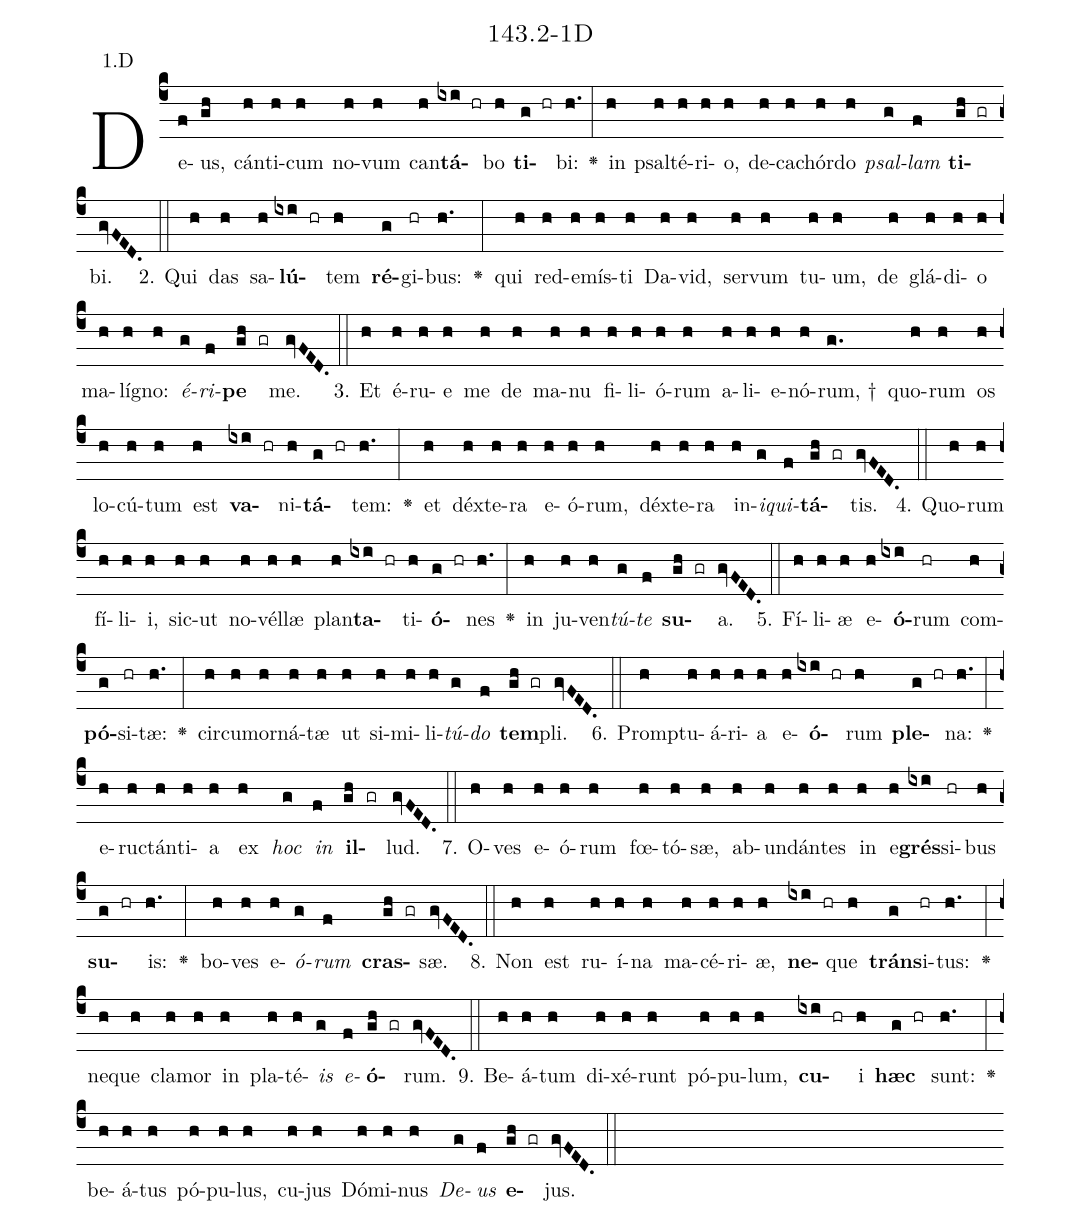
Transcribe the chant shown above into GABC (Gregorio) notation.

name: 143.2-1D;
annotation: 1.D;
%%
(c4)De(f)us,(gh) cán(h)ti(h)cum(h) no(h)vum(h) can(h)<b>tá</b>(ixi hr)bo(h) <b>ti</b>(g hr)bi:(h.) <v>\greheightstar</v>(:) in(h) psal(h)té(h)ri(h)o,(h) de(h)ca(h)chór(h)do(h) <i>psal</i>(g)<i>lam</i>(f) <b>ti</b>(gh gr)bi.(gvFED.) (::)
2. Qui(h) das(h) sa(h)<b>lú</b>(ixi hr)tem(h) <b>ré</b>(g)gi(hr)bus:(h.) <v>\greheightstar</v>(:) qui(h) red(h)e(h)mís(h)ti(h) Da(h)vid,(h) ser(h)vum(h) tu(h)um,(h) de(h) glá(h)di(h)o(h) ma(h)lí(h)gno:(h) <i>é</i>(g)<i>ri</i>(f)<b>pe</b>(gh gr) me.(gvFED.) (::)
3. Et(h) é(h)ru(h)e(h) me(h) de(h) ma(h)nu(h) fi(h)li(h)ó(h)rum(h) a(h)li(h)e(h)nó(h)rum, †(g.) quo(h)rum(h) os(h) lo(h)cú(h)tum(h) est(h) <b>va</b>(ixi hr)ni(h)<b>tá</b>(g hr)tem:(h.) <v>\greheightstar</v>(:) et(h) déx(h)te(h)ra(h) e(h)ó(h)rum,(h) déx(h)te(h)ra(h) in(h)<i>i</i>(g)<i>qui</i>(f)<b>tá</b>(gh gr)tis.(gvFED.) (::)
4. Quo(h)rum(h) fí(h)li(h)i,(h) sic(h)ut(h) no(h)vél(h)læ(h) plan(h)<b>ta</b>(ixi hr)ti(h)<b>ó</b>(g hr)nes(h.) <v>\greheightstar</v>(:) in(h) ju(h)ven(h)<i>tú</i>(g)<i>te</i>(f) <b>su</b>(gh gr)a.(gvFED.) (::)
5. Fí(h)li(h)æ(h) e(h)<b>ó</b>(ixi)rum(hr) com(h)<b>pó</b>(g)si(hr)tæ:(h.) <v>\greheightstar</v>(:) cir(h)cum(h)or(h)ná(h)tæ(h) ut(h) si(h)mi(h)li(h)<i>tú</i>(g)<i>do</i>(f) <b>tem</b>(gh gr)pli.(gvFED.) (::)
6. Promp(h)tu(h)á(h)ri(h)a(h) e(h)<b>ó</b>(ixi hr)rum(h) <b>ple</b>(g hr)na:(h.) <v>\greheightstar</v>(:) e(h)ruc(h)tán(h)ti(h)a(h) ex(h) <i>hoc</i>(g) <i>in</i>(f) <b>il</b>(gh gr)lud.(gvFED.) (::)
7. O(h)ves(h) e(h)ó(h)rum(h) fœ(h)tó(h)sæ,(h) ab(h)un(h)dán(h)tes(h) in(h) e(h)<b>grés</b>(ixi)si(hr)bus(h) <b>su</b>(g hr)is:(h.) <v>\greheightstar</v>(:) bo(h)ves(h) e(h)<i>ó</i>(g)<i>rum</i>(f) <b>cras</b>(gh gr)sæ.(gvFED.) (::)
8. Non(h) est(h) ru(h)í(h)na(h) ma(h)cé(h)ri(h)æ,(h) <b>ne</b>(ixi hr)que(h) <b>tráns</b>(g)i(hr)tus:(h.) <v>\greheightstar</v>(:) ne(h)que(h) cla(h)mor(h) in(h) pla(h)té(h)<i>is</i>(g) <i>e</i>(f)<b>ó</b>(gh gr)rum.(gvFED.) (::)
9. Be(h)á(h)tum(h) di(h)xé(h)runt(h) pó(h)pu(h)lum,(h) <b>cu</b>(ixi hr)i(h) <b>hæc</b>(g hr) sunt:(h.) <v>\greheightstar</v>(:) be(h)á(h)tus(h) pó(h)pu(h)lus,(h) cu(h)jus(h) Dó(h)mi(h)nus(h) <i>De</i>(g)<i>us</i>(f) <b>e</b>(gh gr)jus.(gvFED.) (::)
